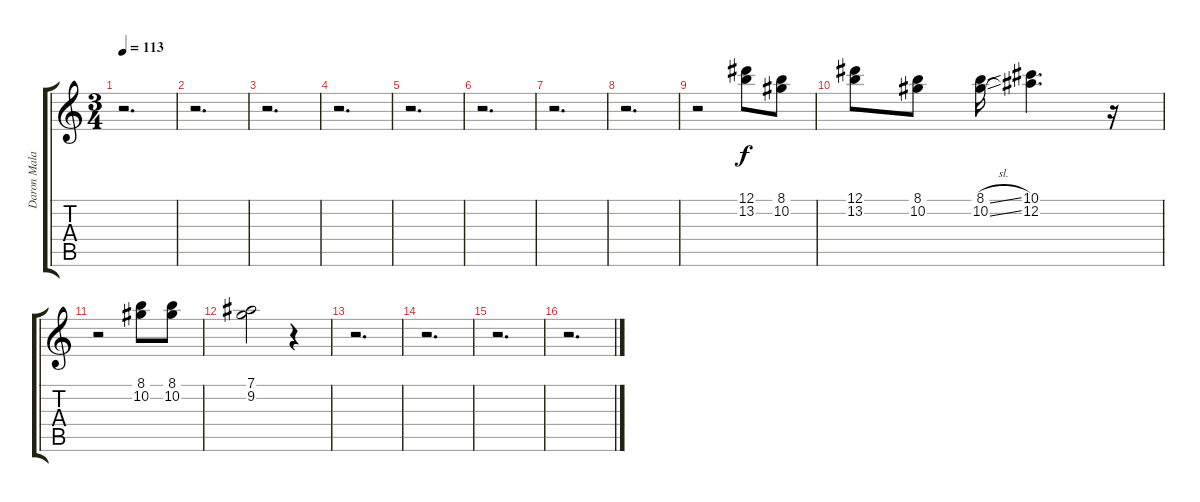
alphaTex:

\track ("Daron Malakian II" "Daron Mala") {instrument electricguitarclean}
\staff {score tabs}
\tuning (Eb4 Bb3 Gb3 Db3 Ab2 Eb2) {hide}
\ts (3 4)
\tempo 113
\clef g2
\ks c
r.2{d dy f} |
r.2{d} |
r.2{d} |
r.2{d} |
r.2{d} |
r.2{d} |
r.2{d} |
r.2{d} |
r.2 (12.1 13.2).8 (8.1 10.2).8 |
(12.1 13.2).8 (8.1 10.2).8 (8.1{sl} 10.2{sl}).16 (10.1 12.2).4{d} r.16 |
r.2 (8.1 10.2).8 (8.1 10.2).8 |
(7.1 9.2).2 r.4 |
r.2{d} |
r.2{d} |
r.2{d} |
r.2{d}
